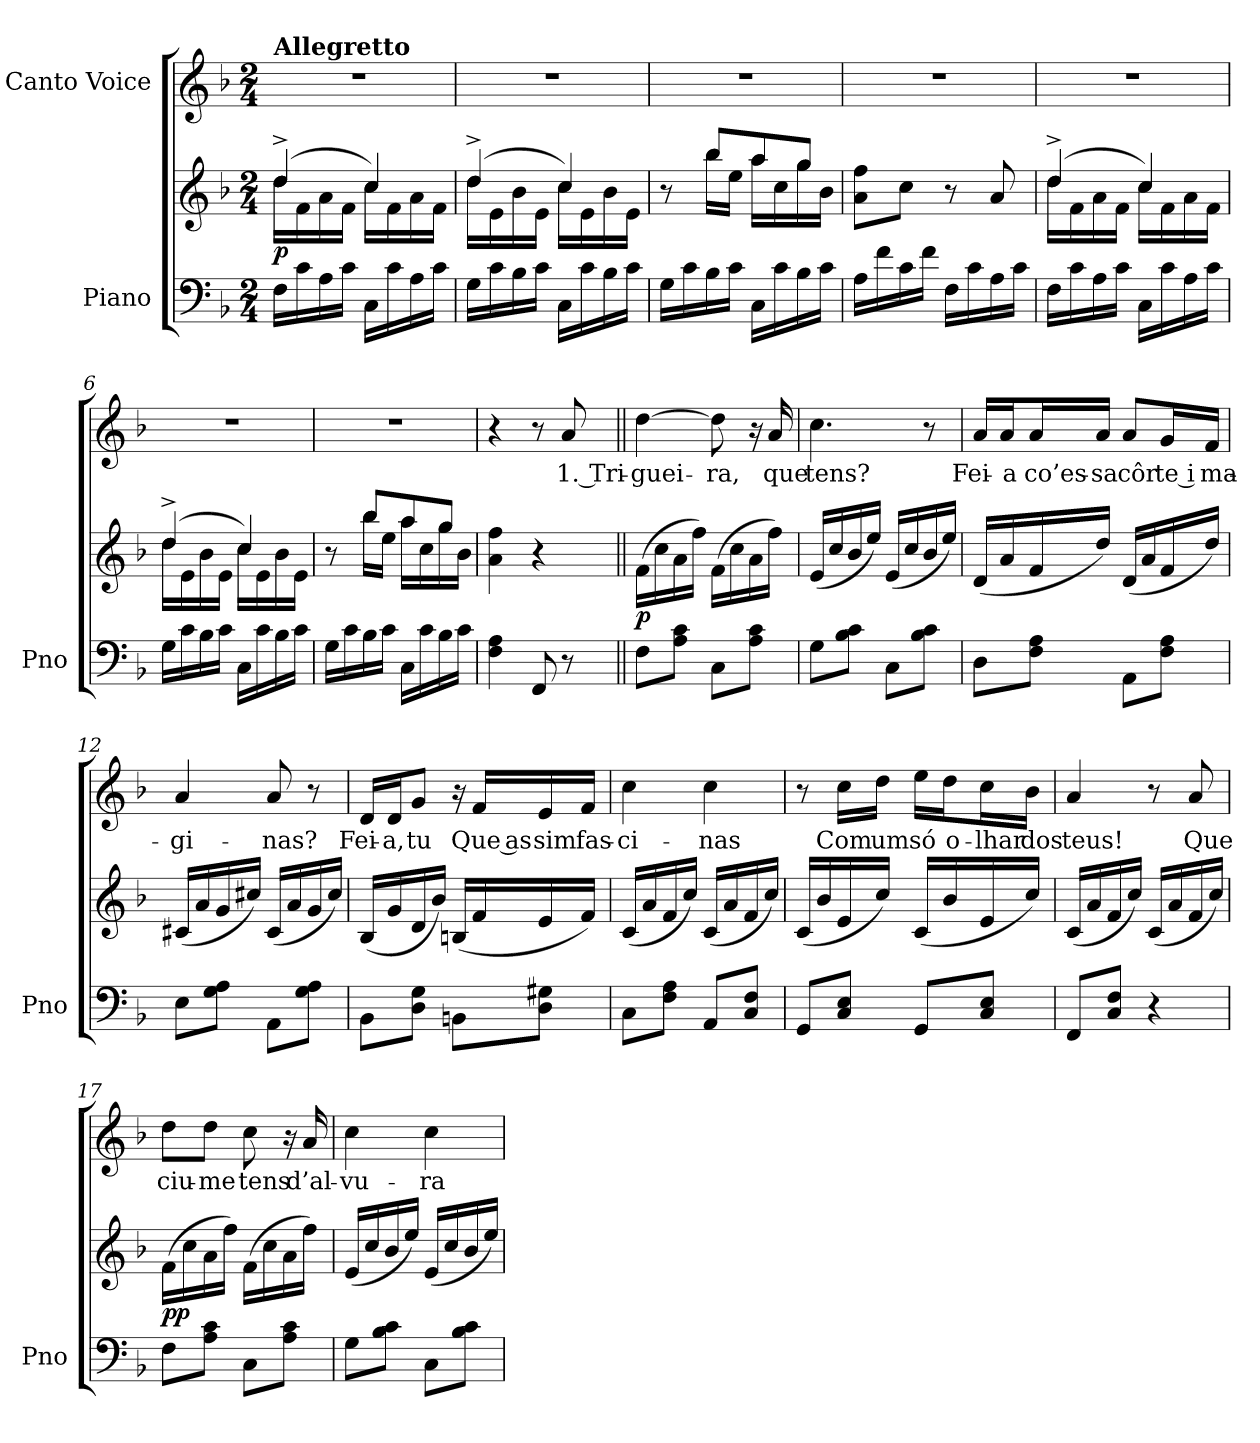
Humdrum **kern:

**kern	**kern	**dynam	**kern	**text
*part2	*part2	*part2	*part1	*part1
*staff3	*staff2	*staff2/3	*staff1	*staff1
*I"Piano	*	*	*I"Canto Voice	*
*I'Pno	*	*	*	*
*clefF4	*clefG2	*	*clefG2	*
*k[b-]	*k[b-]	*	*k[b-]	*
*M2/4	*M2/4	*	*M2/4	*
=1	=1	=1	=1	=1
*	*^	*	*	*
!	!	!	!	!LO:TX:a:B:t=Allegretto	!
!	!	!	!LO:DY:b	!	!
16F\LL	(4dd^/	16dd\LL	p	2r	.
16c\	.	16f\	.	.	.
16A\	.	16a\	.	.	.
16c\JJ	.	16f\JJ	.	.	.
16C\LL	4cc/)	16cc\LL	.	.	.
16c\	.	16f\	.	.	.
16A\	.	16a\	.	.	.
16c\JJ	.	16f\JJ	.	.	.
=2	=2	=2	=2	=2	=2
16G\LL	(4dd^/	16dd\LL	.	2r	.
16c\	.	16e\	.	.	.
16B-\	.	16b-\	.	.	.
16c\JJ	.	16e\JJ	.	.	.
16C\LL	4cc/)	16cc\LL	.	.	.
16c\	.	16e\	.	.	.
16B-\	.	16b-\	.	.	.
16c\JJ	.	16e\JJ	.	.	.
=3	=3	=3	=3	=3	=3
16G\LL	8r	8ryy	.	2r	.
16c\	.	.	.	.	.
16B-\	8bb-/L	16bb-\LL	.	.	.
16c\JJ	.	16ee\JJ	.	.	.
16C\LL	8aa/	16aa\LL	.	.	.
16c\	.	16cc\	.	.	.
16B-\	8gg/J	16gg\	.	.	.
16c\JJ	.	16b-\JJ	.	.	.
*	*v	*v	*	*	*
=4	=4	=4	=4	=4
16A\LL	8a\ 8ff\L	.	2r	.
16f\	.	.	.	.
16c\	8cc\J	.	.	.
16f\JJ	.	.	.	.
16F\LL	8r	.	.	.
16c\	.	.	.	.
16A\	8a/	.	.	.
16c\JJ	.	.	.	.
=5	=5	=5	=5	=5
*	*^	*	*	*
16F\LL	(4dd^/	16dd\LL	.	2r	.
16c\	.	16f\	.	.	.
16A\	.	16a\	.	.	.
16c\JJ	.	16f\JJ	.	.	.
16C\LL	4cc/)	16cc\LL	.	.	.
16c\	.	16f\	.	.	.
16A\	.	16a\	.	.	.
16c\JJ	.	16f\JJ	.	.	.
=6	=6	=6	=6	=6	=6
16G\LL	(4dd^/	16dd\LL	.	2r	.
16c\	.	16e\	.	.	.
16B-\	.	16b-\	.	.	.
16c\JJ	.	16e\JJ	.	.	.
16C\LL	4cc/)	16cc\LL	.	.	.
16c\	.	16e\	.	.	.
16B-\	.	16b-\	.	.	.
16c\JJ	.	16e\JJ	.	.	.
=7	=7	=7	=7	=7	=7
16G\LL	8r	8ryy	.	2r	.
16c\	.	.	.	.	.
16B-\	8bb-/L	16bb-\LL	.	.	.
16c\JJ	.	16ee\JJ	.	.	.
16C\LL	8aa/	16aa\LL	.	.	.
16c\	.	16cc\	.	.	.
16B-\	8gg/J	16gg\	.	.	.
16c\JJ	.	16b-\JJ	.	.	.
*	*v	*v	*	*	*
=8	=8	=8	=8	=8
4F\ 4A\	4a\ 4ff\	.	4r	.
8FF/	4r	.	8r	.
8r	.	.	8a/	1. Tri-
=9||	=9||	=9||	=9||	=9||
!	!	!LO:DY:b	!	!
8F\L	(16f\LL	p	[4dd\	-guei-
.	16cc\	.	.	.
8A\ 8c\J	16a\	.	.	.
.	16ff\JJ)	.	.	.
8C\L	(16f\LL	.	8dd\]	-ra,
.	16cc\	.	.	.
8A\ 8c\J	16a\	.	16r	.
.	16ff\JJ)	.	16a/	que
=10	=10	=10	=10	=10
8G\L	(16e/LL	.	4.cc\	tens?
.	16cc/	.	.	.
8B-\ 8c\J	16b-/	.	.	.
.	16ee/JJ)	.	.	.
8C\L	(16e/LL	.	.	.
.	16cc/	.	.	.
8B-\ 8c\J	16b-/	.	8r	.
.	16ee/JJ)	.	.	.
=11	=11	=11	=11	=11
8D\L	(16d/LL	.	16a/LL	Fei-
.	16a/	.	16a/J	-a
8F\ 8A\J	16f/	.	16a/L	co’es-
.	16dd/JJ)	.	16a/JJ	-sa
8AA\L	(16d/LL	.	8a/L	côr
.	16a/	.	.	.
8F\ 8A\J	16f/	.	16g/L	te i
.	16dd/JJ)	.	16f/JJ	-ma-
=12	=12	=12	=12	=12
8E\L	(16c#X/LL	.	4a/	-gi-
.	16a/	.	.	.
8G\ 8A\J	16g/	.	.	.
.	16cc#X/JJ)	.	.	.
8AA\L	(16c#/LL	.	8a/	-nas?
.	16a/	.	.	.
8G\ 8A\J	16g/	.	8r	.
.	16cc#/JJ)	.	.	.
=13	=13	=13	=13	=13
8BB-\L	(16B-/LL	.	16d/LL	Fei-
.	16g/	.	16d/J	-a,
8D\ 8G\J	16d/	.	8g/J	tu
.	16b-/JJ)	.	.	.
8BBn\L	(16Bn/LL	.	16r	.
.	16f/	.	16f/LL	Que as
8D\ 8G#X\J	16e/	.	16e/	-sim
.	16f/JJ)	.	16f/JJ	fas-
=14	=14	=14	=14	=14
8C\L	(16c/LL	.	4cc\	-ci-
.	16a/	.	.	.
8F\ 8A\J	16f/	.	.	.
.	16cc/JJ)	.	.	.
8AA/L	(16c/LL	.	4cc\	-nas
.	16a/	.	.	.
8C/ 8F/J	16f/	.	.	.
.	16cc/JJ)	.	.	.
=15	=15	=15	=15	=15
8GG/L	(16c/LL	.	8r	.
.	16b-/	.	.	.
8C/ 8E/J	16e/	.	16cc\LL	Com
.	16cc/JJ)	.	16dd\JJ	um
8GG/L	(16c/LL	.	16ee\LL	só
.	16b-/	.	16dd\J	o-
8C/ 8E/J	16e/	.	16cc\L	-lhar
.	16cc/JJ)	.	16b-\JJ	dos
=16	=16	=16	=16	=16
8FF/L	(16c/LL	.	4a/	teus!
.	16a/	.	.	.
8C/ 8F/J	16f/	.	.	.
.	16cc/JJ)	.	.	.
4r	(16c/LL	.	8r	.
.	16a/	.	.	.
.	16f/	.	8a/	Que
.	16cc/JJ)	.	.	.
=17	=17	=17	=17	=17
!	!	!LO:DY:b	!	!
8F\L	(16f\LL	pp	8dd\L	ciu-
.	16cc\	.	.	.
8A\ 8c\J	16a\	.	8dd\J	-me
.	16ff\JJ)	.	.	.
8C\L	(16f\LL	.	8cc\	tens
.	16cc\	.	.	.
8A\ 8c\J	16a\	.	16r	.
.	16ff\JJ)	.	16a/	d’al-
=18	=18	=18	=18	=18
8G\L	(16e/LL	.	4cc\	-vu-
.	16cc/	.	.	.
8B-\ 8c\J	16b-/	.	.	.
.	16ee/JJ)	.	.	.
8C\L	(16e/LL	.	4cc\	-ra
.	16cc/	.	.	.
8B-\ 8c\J	16b-/	.	.	.
.	16ee/JJ)	.	.	.
=	=	=	=	=
*-	*-	*-	*-	*-
